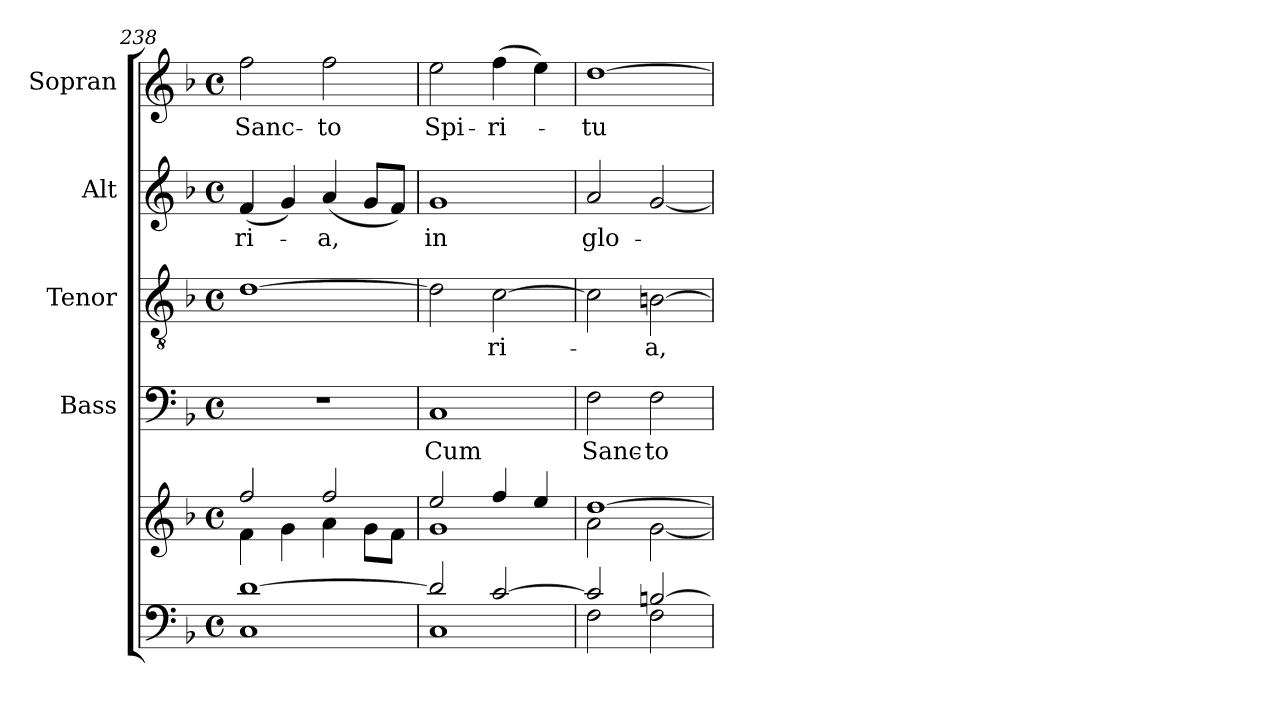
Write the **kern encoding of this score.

**kern	**kern	**kern	**text	**kern	**text	**kern	**text	**kern	**text
*part5	*part5	*part4	*part4	*part3	*part3	*part2	*part2	*part1	*part1
*staff6	*staff5	*staff4	*staff4	*staff3	*staff3	*staff2	*staff2	*staff1	*staff1
*	*	*I"Bass	*	*I"Tenor	*	*I"Alt	*	*I"Sopran	*
*	*	*I'B.	*	*I'T.	*	*I'A.	*	*I'S.	*
*clefF4	*clefG2	*clefF4	*	*clefGv2	*	*clefG2	*	*clefG2	*
*k[b-]	*k[b-]	*k[b-]	*	*k[b-]	*	*k[b-]	*	*k[b-]	*
*F:	*F:	*F:	*	*F:	*	*F:	*	*F:	*
*M4/4	*M4/4	*M4/4	*	*M4/4	*	*M4/4	*	*M4/4	*
*met(c)	*met(c)	*met(c)	*	*met(c)	*	*met(c)	*	*met(c)	*
=238	=238	=238	=238	=238	=238	=238	=238	=238	=238
*^	*^	*	*	*	*	*	*	*	*
!	!	!	!	!	!	!	!	!	!LO:LY:b	!	!LO:LY:b
[>1d	1C	2ff/	4f\	1r	.	[1d	.	(<4f/	-ri-	2ff\	Sanc-
.	.	.	4g\	.	.	.	.	4g/)	.	.	.
!	!	!	!	!	!	!	!	!	!LO:LY:b	!	!LO:LY:b
.	.	2ff/	4a\	.	.	.	.	(<4a/	-a,	2ff\	-to
.	.	.	8g\L	.	.	.	.	8g/L	.	.	.
.	.	.	8f\J	.	.	.	.	8f/J)	.	.	.
=239	=239	=239	=239	=239	=239	=239	=239	=239	=239	=239	=239
!	!	!	!	!	!LO:LY:b	!	!	!	!LO:LY:b	!	!LO:LY:b
2d/]	1C	2ee/	1g	1C	Cum	2d\]	.	1g	in	2ee\	Spi-
!	!	!	!	!	!	!	!LO:LY:b	!	!	!	!LO:LY:b
[>2c/	.	4ff/	.	.	.	[2c\	-ri-	.	.	(>4ff\	-ri-
.	.	4ee/	.	.	.	.	.	.	.	4ee\)	.
=240	=240	=240	=240	=240	=240	=240	=240	=240	=240	=240	=240
!	!	!	!	!	!LO:LY:b	!	!	!	!LO:LY:b	!	!LO:LY:b
2c/]	2F\	[>1dd	2a\	2F\	Sanc-	2c\]	.	2a/	glo-	[1dd	-tu
!	!	!	!	!	!LO:LY:b	!	!LO:LY:b	!	!	!	!
[>2Bn/	2F\	.	[<2g\	2F\	-to	[2Bn\	-a,	[2g/	.	.	.
*v	*v	*	*	*	*	*	*	*	*	*	*
*	*v	*v	*	*	*	*	*	*	*	*
=	=	=	=	=	=	=	=	=	=
*-	*-	*-	*-	*-	*-	*-	*-	*-	*-
